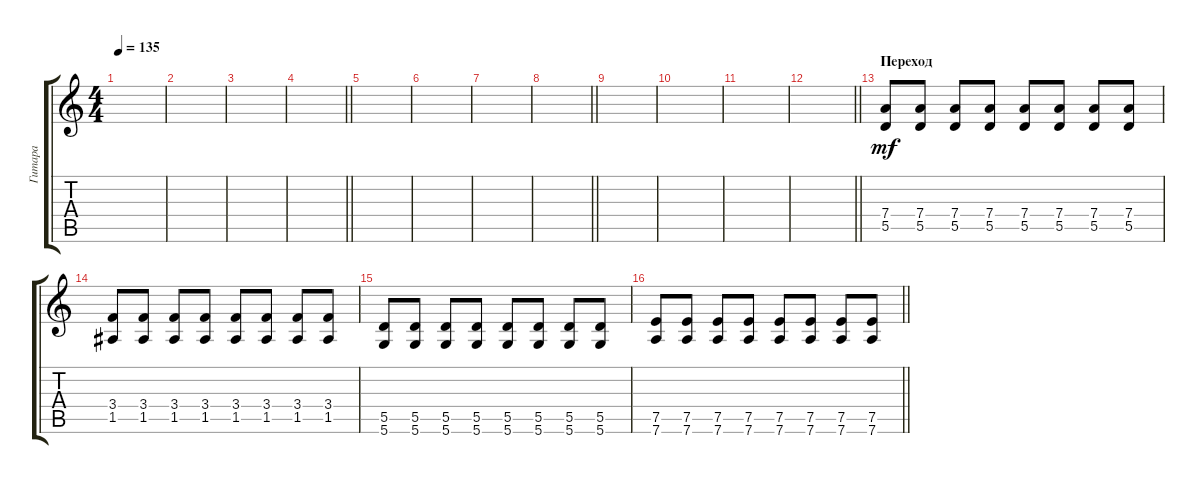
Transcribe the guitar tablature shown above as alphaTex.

\track ("Гитара" "Гитара") {instrument overdrivenguitar}
\staff {score tabs}
\tuning (E4 B3 G3 D3 A2 D2) {hide}
\ts (4 4)
\tempo 135
\clef g2
\ks c
|
|
|
\barLineRight lightlight
|
|
|
|
\barLineRight lightlight
|
|
|
|
\barLineRight lightlight
|
\section ("" "Переход")
(7.4 5.5).8{dy mf} (7.4 5.5).8 (7.4 5.5).8 (7.4 5.5).8 (7.4 5.5).8 (7.4 5.5).8 (7.4 5.5).8 (7.4 5.5).8 |
(3.4 1.5).8 (3.4 1.5).8 (3.4 1.5).8 (3.4 1.5).8 (3.4 1.5).8 (3.4 1.5).8 (3.4 1.5).8 (3.4 1.5).8 |
(5.5 5.6).8 (5.5 5.6).8 (5.5 5.6).8 (5.5 5.6).8 (5.5 5.6).8 (5.5 5.6).8 (5.5 5.6).8 (5.5 5.6).8 |
\barLineRight lightlight
(7.5 7.6).8 (7.5 7.6).8 (7.5 7.6).8 (7.5 7.6).8 (7.5 7.6).8 (7.5 7.6).8 (7.5 7.6).8 (7.5 7.6).8
